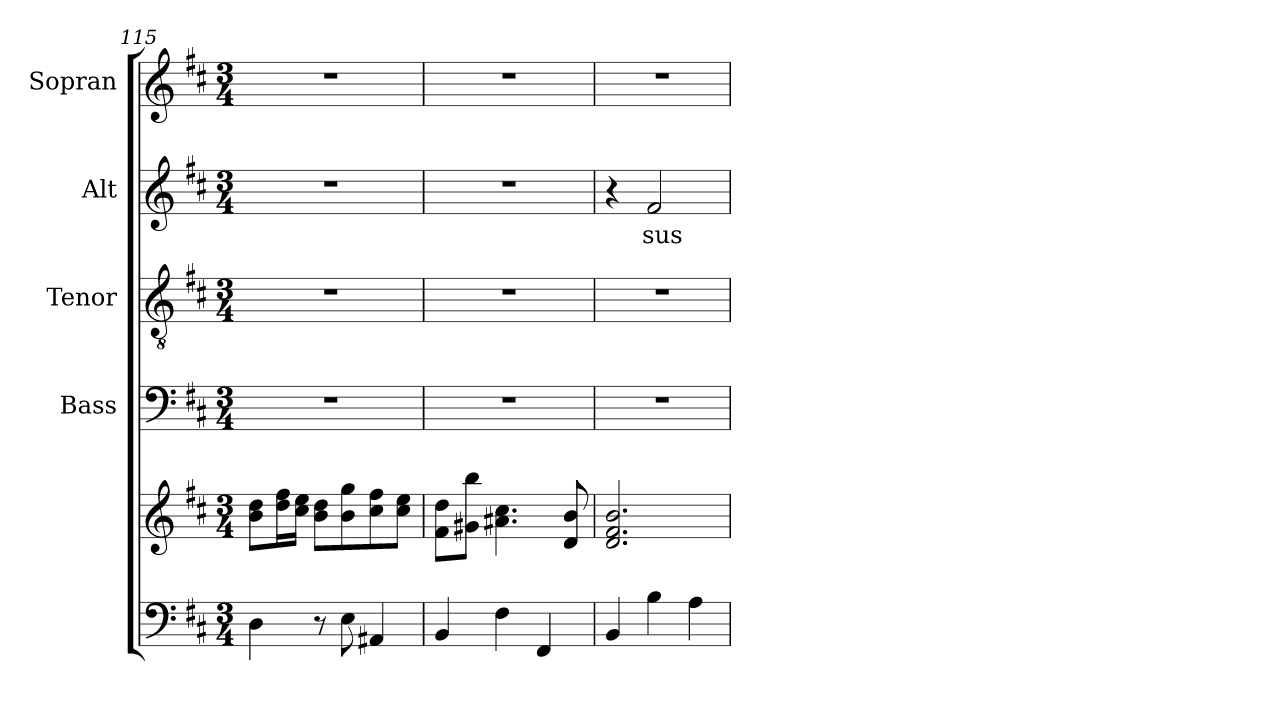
**kern	**kern	**kern	**kern	**kern	**text	**kern
*part5	*part5	*part4	*part3	*part2	*part2	*part1
*staff6	*staff5	*staff4	*staff3	*staff2	*staff2	*staff1
*	*	*I"Bass	*I"Tenor	*I"Alt	*	*I"Sopran
*	*	*I'B.	*I'T.	*I'A.	*	*I'S.
*clefF4	*clefG2	*clefF4	*clefGv2	*clefG2	*	*clefG2
*k[f#c#]	*k[f#c#]	*k[f#c#]	*k[f#c#]	*k[f#c#]	*	*k[f#c#]
*D:	*D:	*D:	*D:	*D:	*	*D:
*M3/4	*M3/4	*M3/4	*M3/4	*M3/4	*	*M3/4
=115	=115	=115	=115	=115	=115	=115
4D\	8b\ 8dd\L	2.r	2.r	2.r	.	2.r
.	16dd\ 16ff#\L	.	.	.	.	.
.	16cc#\ 16ee\JJ	.	.	.	.	.
8r	8b\ 8dd\L	.	.	.	.	.
8E\	8b\ 8gg\	.	.	.	.	.
4AA#X/	8cc#\ 8ff#\	.	.	.	.	.
.	8cc#\ 8ee\J	.	.	.	.	.
=116	=116	=116	=116	=116	=116	=116
4BB/	8f#\ 8dd\L	2.r	2.r	2.r	.	2.r
.	8g#X\ 8bb\J	.	.	.	.	.
4F#\	4.a#X\ 4.cc#\	.	.	.	.	.
4FF#/	.	.	.	.	.	.
.	8d/ 8b/	.	.	.	.	.
=117	=117	=117	=117	=117	=117	=117
4BB/	2.d/ 2.f#/ 2.b/	2.r	2.r	4r	.	2.r
!	!	!	!	!	!LO:LY:b	!
4B\	.	.	.	2f#/	sus-	.
4A\	.	.	.	.	.	.
=	=	=	=	=	=	=
*-	*-	*-	*-	*-	*-	*-
